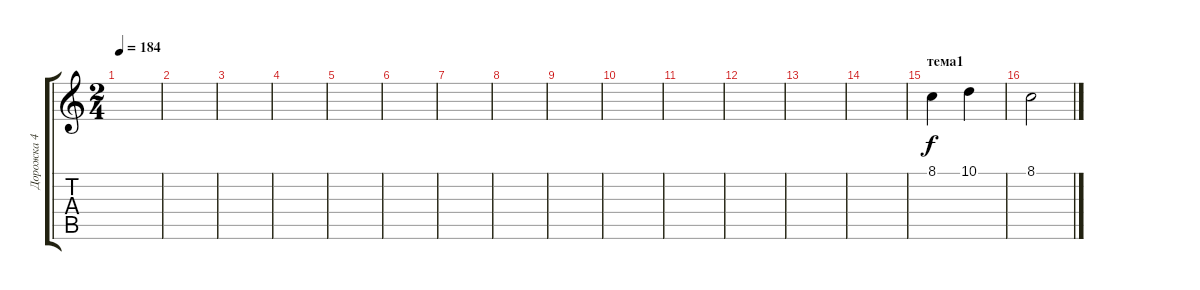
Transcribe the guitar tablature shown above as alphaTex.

\track ("Дорожка 4" "Дорожка 4") {instrument trumpet}
\staff {score tabs}
\tuning (E4 B3 G3 D3 A2 E2) {hide}
\ts (2 4)
\tempo 184
\clef g2
\ks c
|
|
|
|
|
|
|
|
|
|
|
|
|
|
\section ("" "тема1")
8.1.4 10.1.4 |
8.1.2
